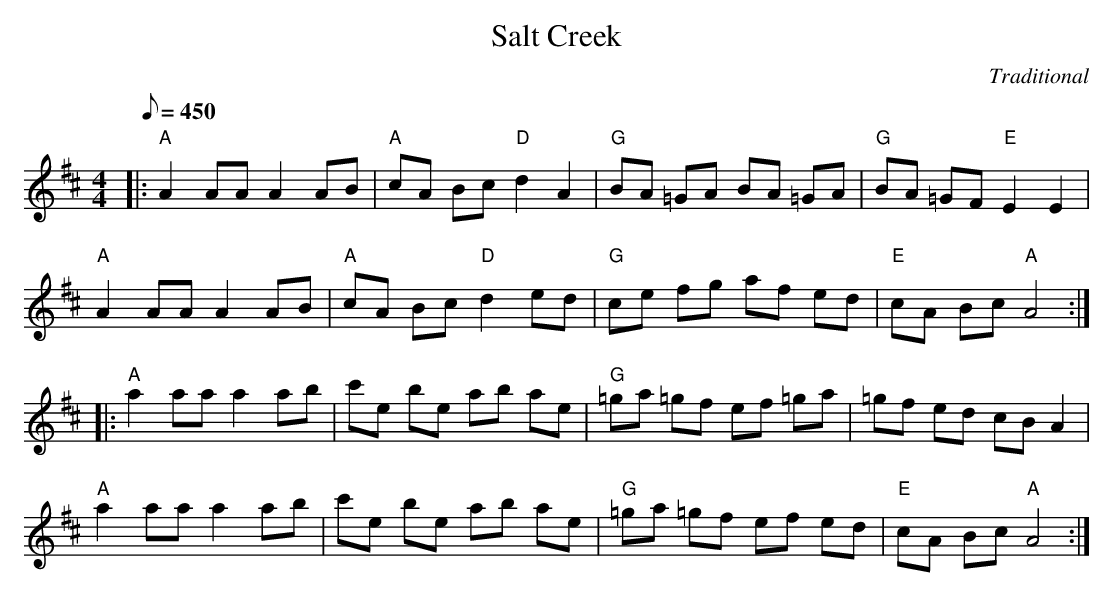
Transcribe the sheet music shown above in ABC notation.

X:1
T: Salt Creek
C: Traditional
L: 1/8
Q: 450
M: 4/4
K: Amix
|: "A"A2 AA A2 AB | "A"cA Bc "D"d2 A2 | "G"BA =GA BA =GA | "G"BA =GF "E"E2 E2 |
 "A"A2 AA A2 AB | "A"cA Bc "D"d2 ed | "G"ce fg af ed | "E"cA Bc "A"A4 :|
|: "A"a2 aa a2 ab | c'e be ab ae | "G"=ga =gf ef =ga | =gf ed cB A2 |
 "A"a2 aa a2 ab | c'e be ab ae | "G"=ga =gf ef ed | "E"cA Bc "A"A4 :|
